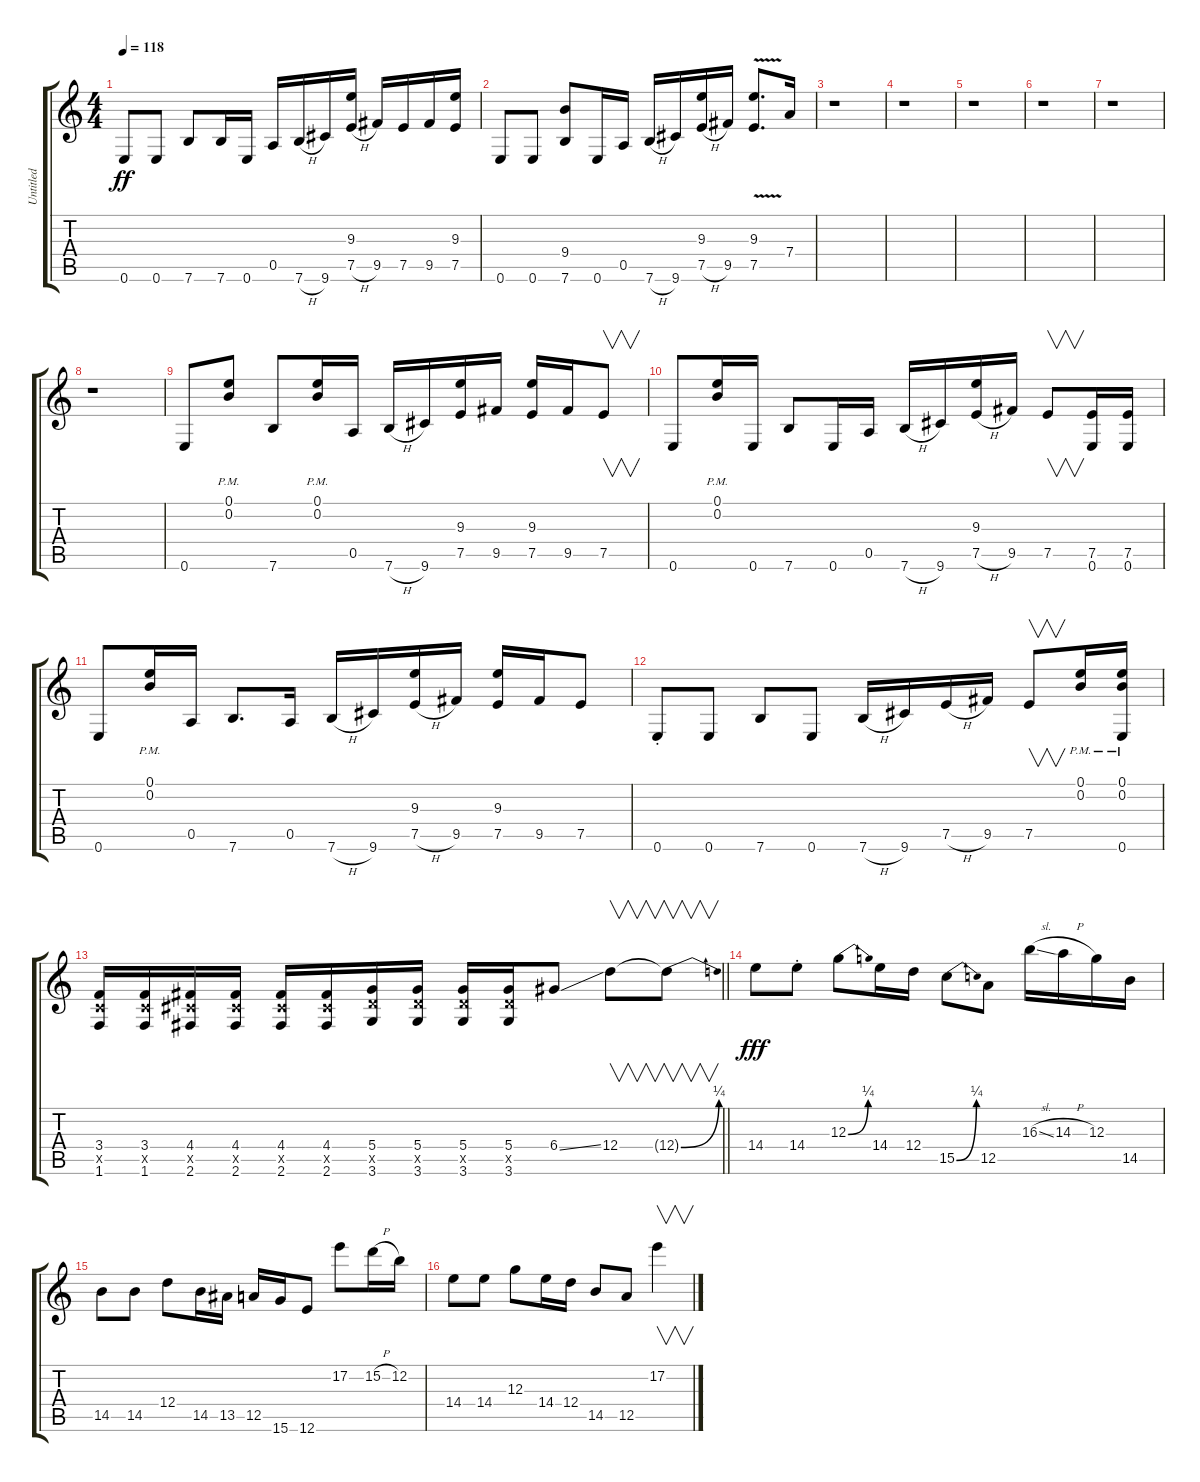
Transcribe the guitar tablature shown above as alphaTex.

\track ("Untitled" "Untitled") {instrument overdrivenguitar}
\staff {score tabs}
\tuning (E4 B3 G3 D3 A2 E2) {hide}
\ts (4 4)
\tempo 118
\clef g2
\ks c
0.6.8{dy ff} 0.6.8 7.6.8 7.6.16 0.6.16 0.5.16 7.6{h}.16 9.6.16 (9.3 7.5{h}).16 9.5.16 7.5.16 9.5.16 (9.3 7.5).16 |
0.6.8 0.6.8 (9.4 7.6).8 0.6.16 0.5.16 7.6{h}.16 9.6.16 (9.3 7.5{h}).16 9.5.16 (9.3{v} 7.5{v}).8{d} 7.4.16 |
r.1 |
r.1 |
r.1 |
r.1 |
r.1 |
r.1 |
0.6.8 (0.1{pm} 0.2{pm}).8 7.6.8 (0.1{pm} 0.2{pm}).16 0.5.16 7.6{h}.16 9.6.16 (9.3 7.5).16 9.5.16 (9.3 7.5).16 9.5.16 7.5.8{v} |
0.6.8 (0.1{pm} 0.2{pm}).16 0.6.16 7.6.8 0.6.16 0.5.16 7.6{h}.16 9.6.16 (9.3 7.5{h}).16 9.5.16 7.5.8{v} (7.5 0.6).16 (7.5 0.6).16 |
0.6.8 (0.1{pm} 0.2{pm}).16 0.5.16 7.6.8{d} 0.5.16 7.6{h}.16 9.6.16 (9.3 7.5{h}).16 9.5.16 (9.3 7.5).16 9.5.16 7.5.8 |
0.6{st}.8 0.6.8 7.6.8 0.6.8 7.6{h}.16 9.6.16 7.5{h}.16 9.5.16 7.5.8{v} (0.1{pm} 0.2{pm}).16 (0.1{pm} 0.2{pm} 0.6{pm}).16 |
\barLineRight lightlight
(3.4 3.5{x} 1.6).16 (3.4 3.5{x} 1.6).16 (4.4 4.5{x} 2.6).16 (4.4 4.5{x} 2.6).16 (4.4 4.5{x} 2.6).16 (4.4 4.5{x} 2.6).16 (5.4 5.5{x} 3.6).16 (5.4 5.5{x} 3.6).16 (5.4 5.5{x} 3.6).16 (5.4 5.5{x} 3.6).16 6.4{ss}.8 12.4.8{v} 12.4{be (bend 0 0 60 1) t}.8{v} |
14.4.8{dy fff} 14.4{st}.8 12.3{be (bend 0 0 60 1)}.8 14.4.16 12.4.16 15.5{be (bend 0 0 60 1)}.8 12.5.8 16.3{sl}.16 14.3{h}.16 12.3.16 14.5.16 |
14.5.8 14.5.8 12.4.8 14.5.16 13.5.16 12.5.16 15.6.16 12.6.8 17.2.8 15.2{h}.16 12.2.16 |
14.4.8 14.4.8 12.3.8 14.4.16 12.4.16 14.5.8 12.5.8 17.2.4{v}
